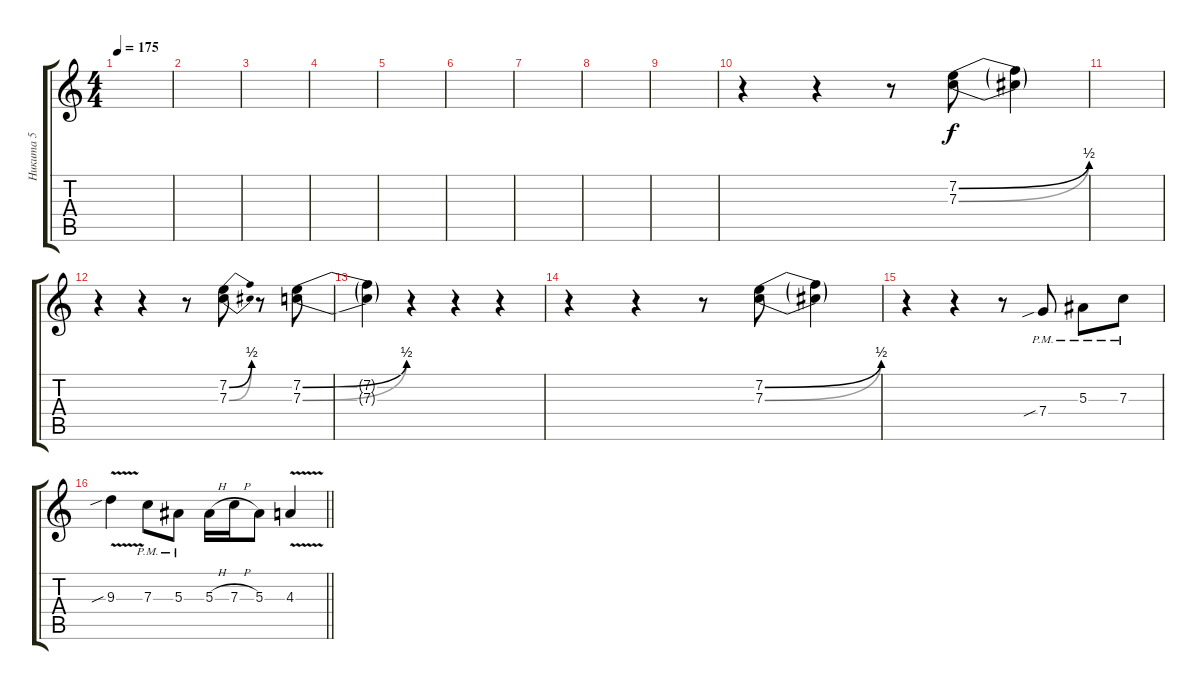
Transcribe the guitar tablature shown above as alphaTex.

\track ("Никита 5" "Никита 5") {instrument distortionguitar}
\staff {score tabs}
\tuning (D4 A3 F3 C3 G2 D2) {hide}
\ts (4 4)
\tempo 175
\clef g2
\ks c
|
|
|
|
|
|
|
|
|
r.4 r.4 r.8 (7.2{be (bend 0 0 60 2)} 7.3{be (bend 0 0 60 2)}).8 (7.2{t} 7.3{t}).4 |
|
r.4 r.4 r.8 (7.2{be (bend 0 0 60 2)} 7.3{be (bend 0 0 60 2)}).8 r.8 (7.2{be (bend 0 0 60 2)} 7.3{be (bend 0 0 60 2)}).8 |
(7.2{t} 7.3{t}).4 r.4 r.4 r.4 |
r.4 r.4 r.8 (7.2{be (bend 0 0 60 2)} 7.3{be (bend 0 0 60 2)}).8 (7.2{t} 7.3{t}).4 |
r.4 r.4 r.8 7.4{sib pm}.8 5.3{pm}.8 7.3{pm}.8 |
\barLineRight lightlight
9.3{v sib}.4 7.3{pm}.8 5.3{pm}.8 5.3{h}.16 7.3{h}.16 5.3.8 4.3{v}.4
